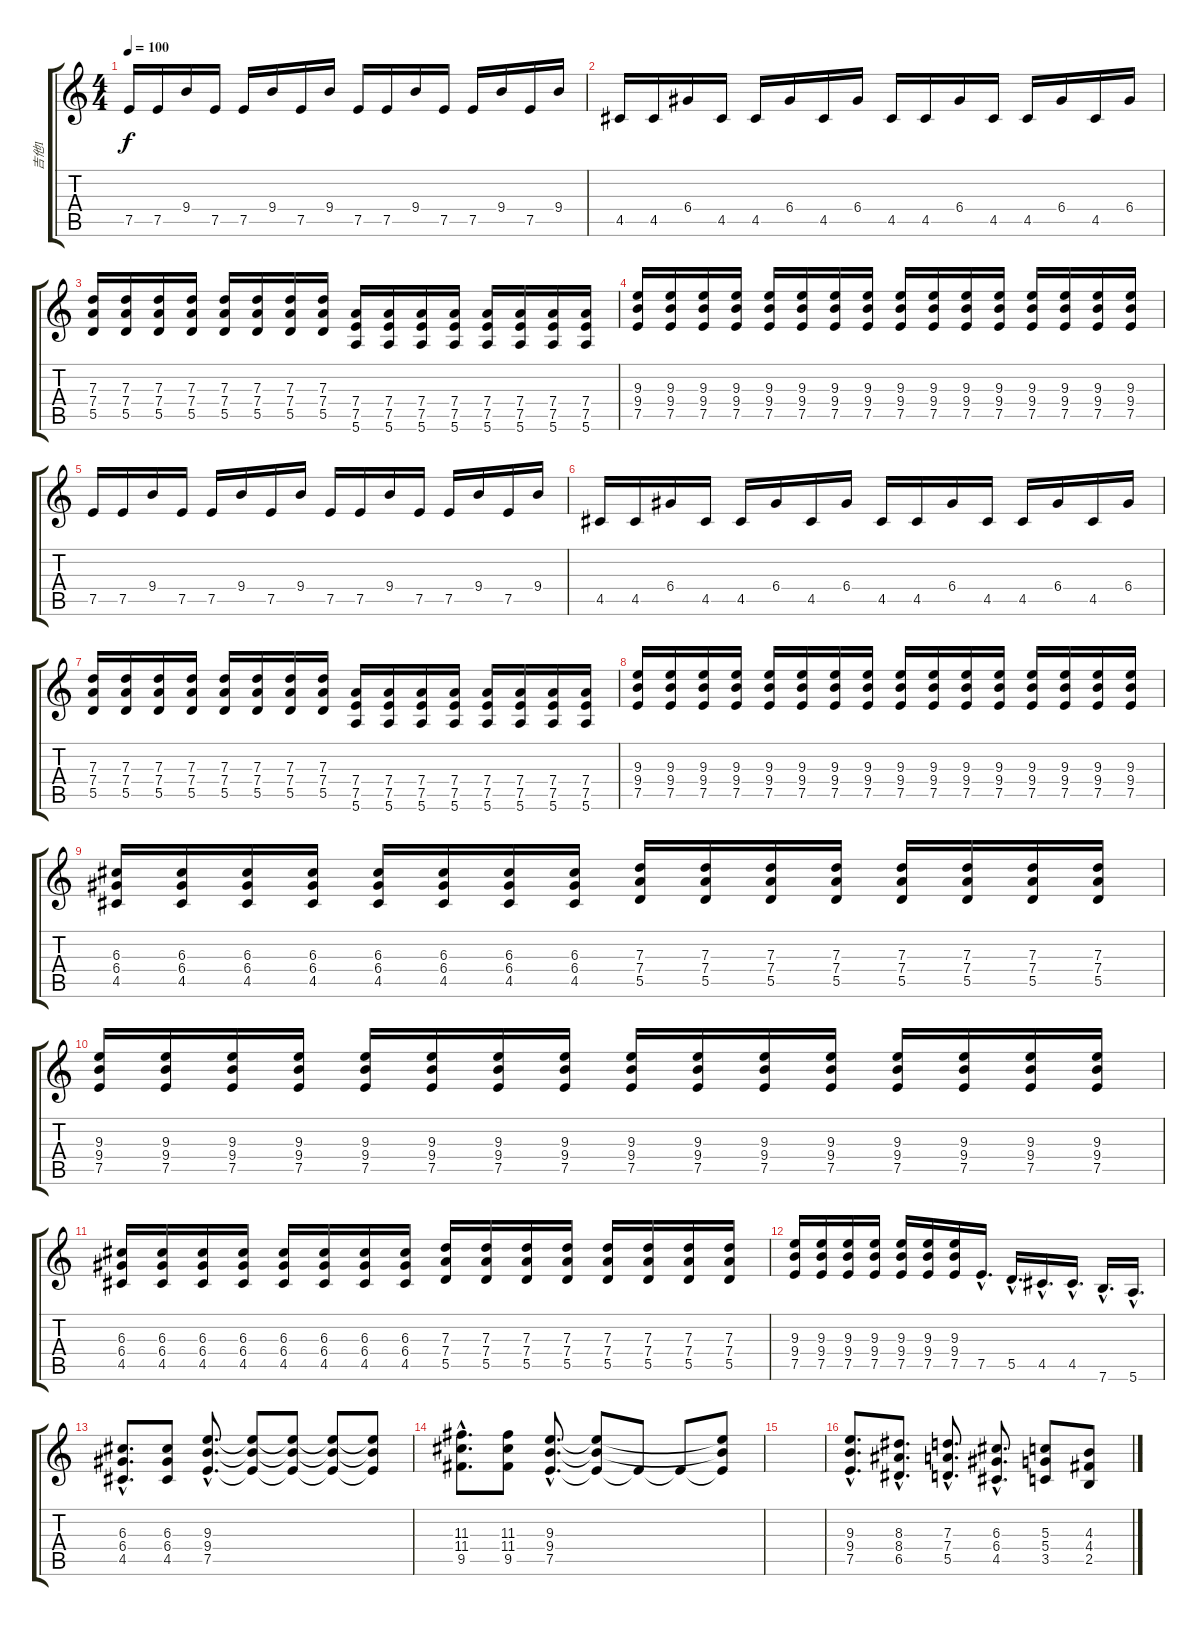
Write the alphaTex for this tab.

\track ("吉他1" "吉他1") {instrument electricguitarmuted}
\staff {score tabs}
\tuning (E4 B3 G3 D3 A2 E2) {hide}
\ts (4 4)
\tempo 100
\clef g2
\ks c
7.5.16{dy f instrument distortionguitar} 7.5.16 9.4.16 7.5.16 7.5.16 9.4.16 7.5.16 9.4.16 7.5.16 7.5.16 9.4.16 7.5.16 7.5.16 9.4.16 7.5.16 9.4.16 |
4.5.16 4.5.16 6.4.16 4.5.16 4.5.16 6.4.16 4.5.16 6.4.16 4.5.16 4.5.16 6.4.16 4.5.16 4.5.16 6.4.16 4.5.16 6.4.16 |
(7.3 7.4 5.5).16 (7.3 7.4 5.5).16 (7.3 7.4 5.5).16 (7.3 7.4 5.5).16 (7.3 7.4 5.5).16 (7.3 7.4 5.5).16 (7.3 7.4 5.5).16 (7.3 7.4 5.5).16 (7.4 7.5 5.6).16 (7.4 7.5 5.6).16 (7.4 7.5 5.6).16 (7.4 7.5 5.6).16 (7.4 7.5 5.6).16 (7.4 7.5 5.6).16 (7.4 7.5 5.6).16 (7.4 7.5 5.6).16 |
(9.3 9.4 7.5).16 (9.3 9.4 7.5).16 (9.3 9.4 7.5).16 (9.3 9.4 7.5).16 (9.3 9.4 7.5).16 (9.3 9.4 7.5).16 (9.3 9.4 7.5).16 (9.3 9.4 7.5).16 (9.3 9.4 7.5).16 (9.3 9.4 7.5).16 (9.3 9.4 7.5).16 (9.3 9.4 7.5).16 (9.3 9.4 7.5).16 (9.3 9.4 7.5).16 (9.3 9.4 7.5).16 (9.3 9.4 7.5).16 |
7.5.16{instrument distortionguitar} 7.5.16 9.4.16 7.5.16 7.5.16 9.4.16 7.5.16 9.4.16 7.5.16 7.5.16 9.4.16 7.5.16 7.5.16 9.4.16 7.5.16 9.4.16 |
4.5.16 4.5.16 6.4.16 4.5.16 4.5.16 6.4.16 4.5.16 6.4.16 4.5.16 4.5.16 6.4.16 4.5.16 4.5.16 6.4.16 4.5.16 6.4.16 |
(7.3 7.4 5.5).16 (7.3 7.4 5.5).16 (7.3 7.4 5.5).16 (7.3 7.4 5.5).16 (7.3 7.4 5.5).16 (7.3 7.4 5.5).16 (7.3 7.4 5.5).16 (7.3 7.4 5.5).16 (7.4 7.5 5.6).16 (7.4 7.5 5.6).16 (7.4 7.5 5.6).16 (7.4 7.5 5.6).16 (7.4 7.5 5.6).16 (7.4 7.5 5.6).16 (7.4 7.5 5.6).16 (7.4 7.5 5.6).16 |
(9.3 9.4 7.5).16 (9.3 9.4 7.5).16 (9.3 9.4 7.5).16 (9.3 9.4 7.5).16 (9.3 9.4 7.5).16 (9.3 9.4 7.5).16 (9.3 9.4 7.5).16 (9.3 9.4 7.5).16 (9.3 9.4 7.5).16 (9.3 9.4 7.5).16 (9.3 9.4 7.5).16 (9.3 9.4 7.5).16 (9.3 9.4 7.5).16 (9.3 9.4 7.5).16 (9.3 9.4 7.5).16 (9.3 9.4 7.5).16 |
(6.3 6.4 4.5).16 (6.3 6.4 4.5).16 (6.3 6.4 4.5).16 (6.3 6.4 4.5).16 (6.3 6.4 4.5).16 (6.3 6.4 4.5).16 (6.3 6.4 4.5).16 (6.3 6.4 4.5).16 (7.3 7.4 5.5).16 (7.3 7.4 5.5).16 (7.3 7.4 5.5).16 (7.3 7.4 5.5).16 (7.3 7.4 5.5).16 (7.3 7.4 5.5).16 (7.3 7.4 5.5).16 (7.3 7.4 5.5).16 |
(9.3 9.4 7.5).16 (9.3 9.4 7.5).16 (9.3 9.4 7.5).16 (9.3 9.4 7.5).16 (9.3 9.4 7.5).16 (9.3 9.4 7.5).16 (9.3 9.4 7.5).16 (9.3 9.4 7.5).16 (9.3 9.4 7.5).16 (9.3 9.4 7.5).16 (9.3 9.4 7.5).16 (9.3 9.4 7.5).16 (9.3 9.4 7.5).16 (9.3 9.4 7.5).16 (9.3 9.4 7.5).16 (9.3 9.4 7.5).16 |
(6.3 6.4 4.5).16 (6.3 6.4 4.5).16 (6.3 6.4 4.5).16 (6.3 6.4 4.5).16 (6.3 6.4 4.5).16 (6.3 6.4 4.5).16 (6.3 6.4 4.5).16 (6.3 6.4 4.5).16 (7.3 7.4 5.5).16 (7.3 7.4 5.5).16 (7.3 7.4 5.5).16 (7.3 7.4 5.5).16 (7.3 7.4 5.5).16 (7.3 7.4 5.5).16 (7.3 7.4 5.5).16 (7.3 7.4 5.5).16 |
(9.3 9.4 7.5).16 (9.3 9.4 7.5).16 (9.3 9.4 7.5).16 (9.3 9.4 7.5).16 (9.3 9.4 7.5).16 (9.3 9.4 7.5).16 (9.3 9.4 7.5).16 7.5{hac}.16{d} 5.5{hac}.16{d} 4.5{hac}.16{d} 4.5{hac}.16{d} 7.6{hac}.16{d} 5.6{hac}.16{d} |
(6.3{hac} 6.4{hac} 4.5{hac}).8{d} (6.3 6.4 4.5).8 (9.3{hac} 9.4{hac} 7.5{hac}).8{d} (9.3{t} 9.4{t} 7.5{t}).8 (9.3{t} 9.4{t} 7.5{t}).8 (9.3{t} 9.4{t} 7.5{t}).8 (9.3{t} 9.4{t} 7.5{t}).8 |
(11.3{hac} 11.4{hac} 9.5{hac}).8{d} (11.3 11.4 9.5).8 (9.3{hac} 9.4{hac} 7.5{hac}).8{d} (9.3{t} 9.4{t} 7.5{t}).8 7.5{t}.8 7.5{t}.8 (9.3{t} 9.4{t} 7.5{t}).8 |
|
(9.3{hac} 9.4{hac} 7.5{hac}).8{d} (8.3{hac} 8.4{hac} 6.5{hac}).8{d} (7.3{hac} 7.4{hac} 5.5{hac}).8{d} (6.3{hac} 6.4{hac} 4.5{hac}).8{d} (5.3 5.4 3.5).8 (4.3 4.4 2.5).8
